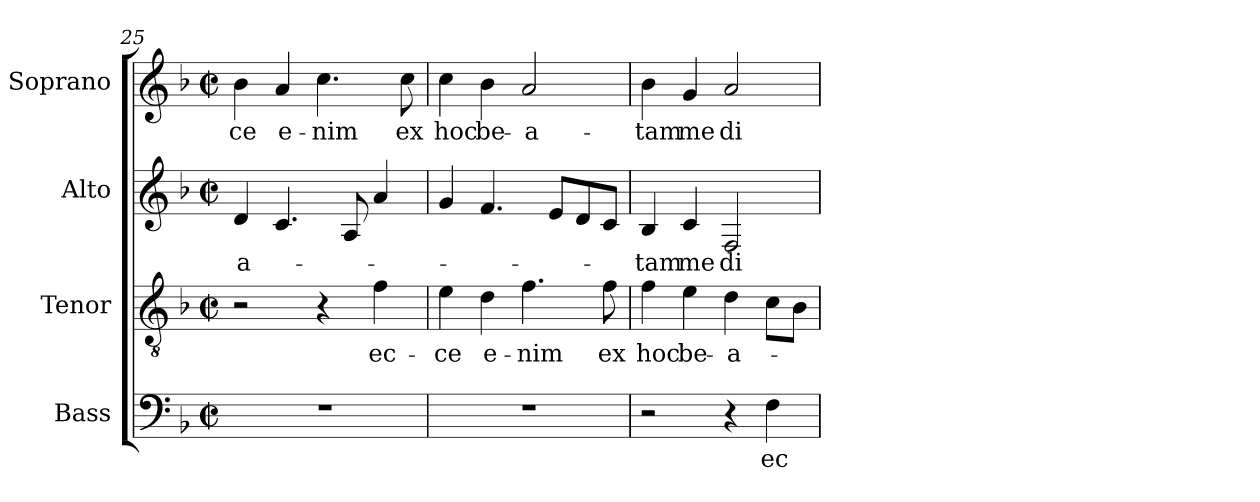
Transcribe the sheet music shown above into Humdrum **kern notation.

**kern	**text	**kern	**text	**kern	**text	**kern	**text
*part4	*part4	*part3	*part3	*part2	*part2	*part1	*part1
*staff4	*staff4	*staff3	*staff3	*staff2	*staff2	*staff1	*staff1
*I"Bass	*	*I"Tenor	*	*I"Alto	*	*I"Soprano	*
*I'B	*	*I'T	*	*I'A	*	*I'S	*
*clefF4	*	*clefGv2	*	*clefG2	*	*clefG2	*
*k[b-]	*	*k[b-]	*	*k[b-]	*	*k[b-]	*
*F:	*	*F:	*	*F:	*	*F:	*
*M2/2	*	*M2/2	*	*M2/2	*	*M2/2	*
*met(c|)	*	*met(c|)	*	*met(c|)	*	*met(c|)	*
=25	=25	=25	=25	=25	=25	=25	=25
1r	.	2r	.	4d/	-a-	4b-\	-ce
.	.	.	.	4.c/	.	4a/	e-
.	.	4r	.	.	.	4.cc\	-nim
.	.	.	.	8A/	.	.	.
.	.	4f\	ec-	4a/	.	.	.
.	.	.	.	.	.	8cc\	ex
=26	=26	=26	=26	=26	=26	=26	=26
1r	.	4e\	-ce	4g/	.	4cc\	hoc
.	.	4d\	e-	4.f/	.	4b-\	be-
.	.	4.f\	-nim	.	.	2a/	-a-
.	.	.	.	8e/L	.	.	.
.	.	.	.	8d/	.	.	.
.	.	8f\	ex	8c/J	.	.	.
!!LO:LB:g=z
=27	=27	=27	=27	=27	=27	=27	=27
2r	.	4f\	hoc	4B-/	-tam	4b-\	-tam
.	.	4e\	be-	4c/	me	4g/	me
4r	.	4d\	-a-	2F/	di-	2a/	di-
4F\	ec-	8c\L	.	.	.	.	.
.	.	8B-\J	.	.	.	.	.
=	=	=	=	=	=	=	=
*-	*-	*-	*-	*-	*-	*-	*-
